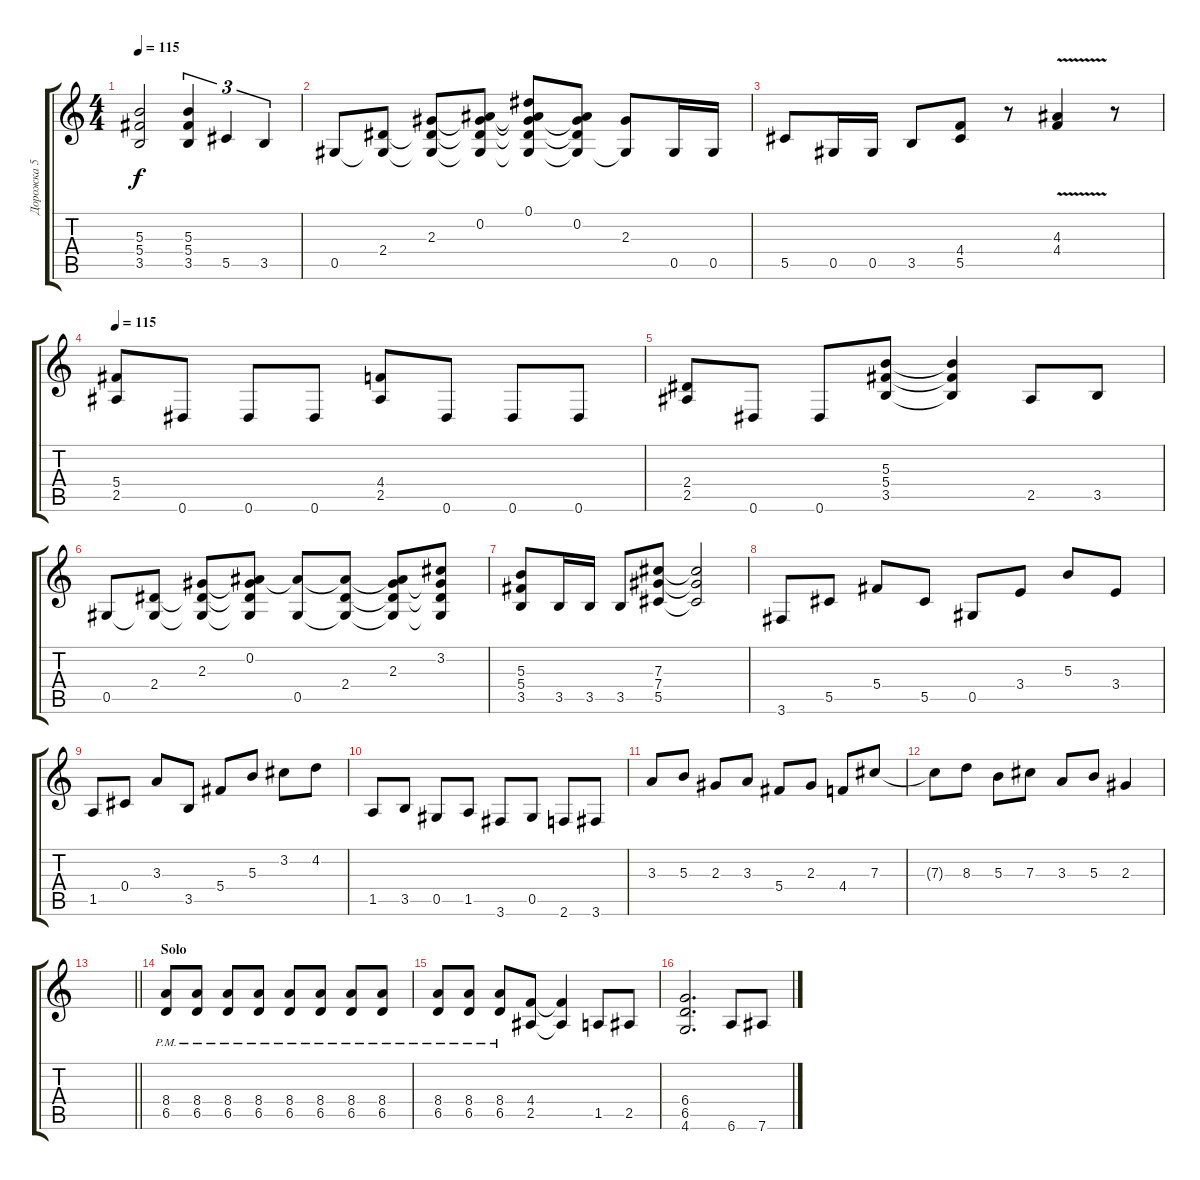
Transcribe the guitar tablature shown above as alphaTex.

\track ("Дорожка 5" "Дорожка 5") {instrument distortionguitar}
\staff {score tabs}
\tuning (Eb4 Bb3 Gb3 Db3 Ab2 Eb2) {hide}
\ts (4 4)
\tempo 115
\clef g2
\ks c
(5.3 5.4 3.5).2{dy f} (5.3 5.4 3.5).4{tu (3 2)} 5.5.4{tu (3 2)} 3.5.4{tu (3 2)} |
0.5.8 (2.4 0.5{t}).8 (2.3 2.4{t} 0.5{t}).8 (0.2 2.3{t} 2.4{t} 0.5{t}).8 (0.1 0.2{t} 2.3{t} 2.4{t} 0.5{t}).8 (0.2 2.3{t} 2.4{t} 0.5{t}).8 (2.3 0.5{t}).8 0.5.16 0.5.16 |
5.5.8 0.5.16 0.5.16 3.5.8 (4.4 5.5).8 r.8 (4.3{v} 4.4).4 r.8 |
\tempo 115
(5.4 2.5).8 0.6.8 0.6.8 0.6.8 (4.4 2.5).8 0.6.8 0.6.8 0.6.8 |
(2.4 2.5).8 0.6.8 0.6.8 (5.3 5.4 3.5).8 (5.3{t} 5.4{t} 3.5{t}).4 2.5.8 3.5.8 |
0.5.8 (2.4 0.5{t}).8 (2.3 2.4{t} 0.5{t}).8 (0.2 2.3{t} 2.4{t} 0.5{t}).8 (0.2{t} 0.5).8 (0.2{t} 2.4 0.5{t}).8 (0.2{t} 2.3 2.4{t} 0.5{t}).8 (3.2 2.3{t} 2.4{t} 0.5{t}).8 |
(5.3 5.4 3.5).8 3.5.16 3.5.16 3.5.8 (7.3 7.4 5.5).8 (7.3{t} 7.4{t} 5.5{t}).2 |
3.6.8 5.5.8 5.4.8 5.5.8 0.5.8 3.4.8 5.3.8 3.4.8 |
1.5.8 0.4.8 3.3.8 3.5.8 5.4.8 5.3.8 3.2.8 4.2.8 |
1.5.8 3.5.8 0.5.8 1.5.8 3.6.8 0.5.8 2.6.8 3.6.8 |
3.3.8 5.3.8 2.3.8 3.3.8 5.4.8 2.3.8 4.4.8 7.3.8 |
7.3{t}.8 8.3.8 5.3.8 7.3.8 3.3.8 5.3.8 2.3.4 |
\barLineRight lightlight
|
\section ("" "Solo")
(8.4{pm} 6.5{pm}).8 (8.4{pm} 6.5{pm}).8 (8.4{pm} 6.5{pm}).8 (8.4{pm} 6.5{pm}).8 (8.4{pm} 6.5{pm}).8 (8.4{pm} 6.5{pm}).8 (8.4{pm} 6.5{pm}).8 (8.4{pm} 6.5{pm}).8 |
(8.4{pm} 6.5{pm}).8 (8.4{pm} 6.5{pm}).8 (8.4{pm} 6.5{pm}).8 (4.4 2.5).8 (4.4{t} 2.5{t}).4 1.5.8 2.5.8 |
(6.4 6.5 4.6).2{d} 6.6.8 7.6.8
